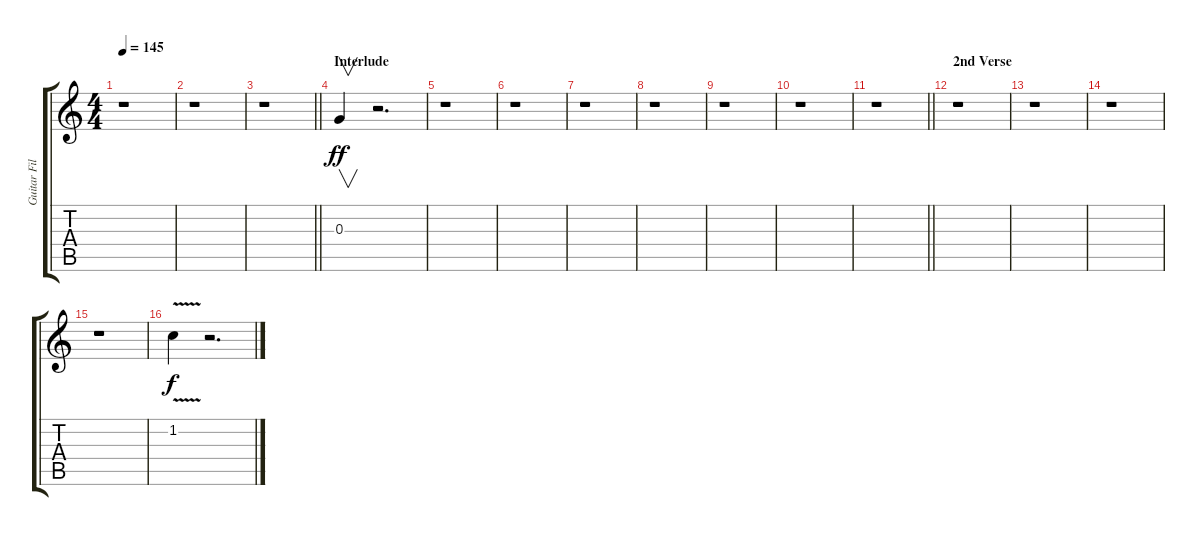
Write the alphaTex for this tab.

\track ("Guitar Fills" "Guitar Fil") {instrument electricguitarjazz}
\staff {score tabs}
\tuning (E4 B3 G3 D3 A2 E2) {hide}
\ts (4 4)
\tempo 145
\clef g2
\ks c
r.1{dy f} |
r.1 |
\barLineRight lightlight
r.1 |
\section ("" "Interlude")
0.3.4{v dy ff} r.2{d} |
r.1 |
r.1 |
r.1 |
r.1 |
r.1 |
r.1 |
\barLineRight lightlight
r.1 |
\section ("" "2nd Verse")
r.1 |
r.1 |
r.1 |
r.1 |
1.2{v}.4{dy f} r.2{d}
